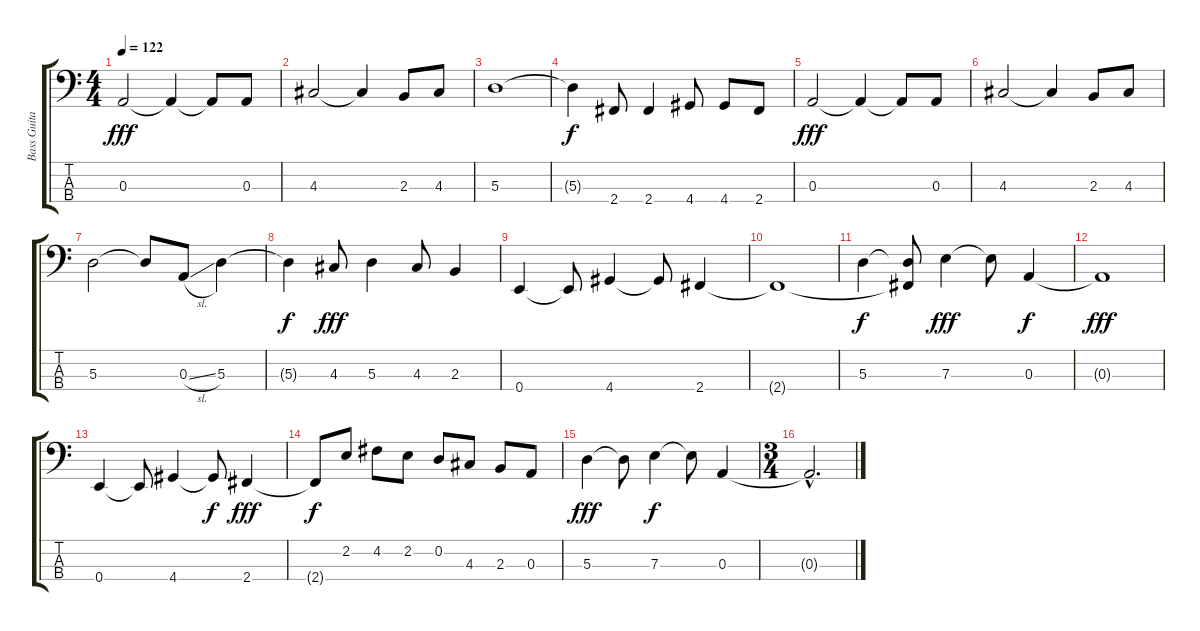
\track ("Bass Guitar" "Bass Guita") {instrument electricbassfinger}
\staff {score tabs}
\tuning (G2 D2 A1 E1) {hide}
\ts (4 4)
\tempo 122
\clef f4
\ks c
0.3.2{dy fff} 0.3{t}.4 0.3{t}.8 0.3.8 |
4.3.2 4.3{t}.4 2.3.8 4.3.8 |
5.3.1 |
5.3{t}.4{dy f} 2.4.8 2.4.4 4.4.8 4.4.8 2.4.8 |
0.3.2{dy fff} 0.3{t}.4 0.3{t}.8 0.3.8 |
4.3.2 4.3{t}.4 2.3.8 4.3.8 |
5.3.2 5.3{t}.8 0.3{sl}.8 5.3.4 |
5.3{t}.4{dy f} 4.3.8{dy fff} 5.3.4 4.3.8 2.3.4 |
0.4.4 0.4{t}.8 4.4.4 4.4{t}.8 2.4.4 |
2.4{t}.1 |
5.3.4{dy f} (5.3{t} 2.4{t}).8 7.3.4{dy fff} 7.3{t}.8 0.3.4{dy f} |
0.3{t}.1{dy fff} |
0.4.4 0.4{t}.8 4.4.4 4.4{t}.8{dy f} 2.4.4{dy fff} |
2.4{t}.8{dy f} 2.2.8 4.2.8 2.2.8 0.2.8 4.3.8 2.3.8 0.3.8 |
5.3.4{dy fff} 5.3{t}.8 7.3.4{dy f} 7.3{t}.8 0.3.4 |
\ts (3 4)
0.3{hac t}.2{d}
